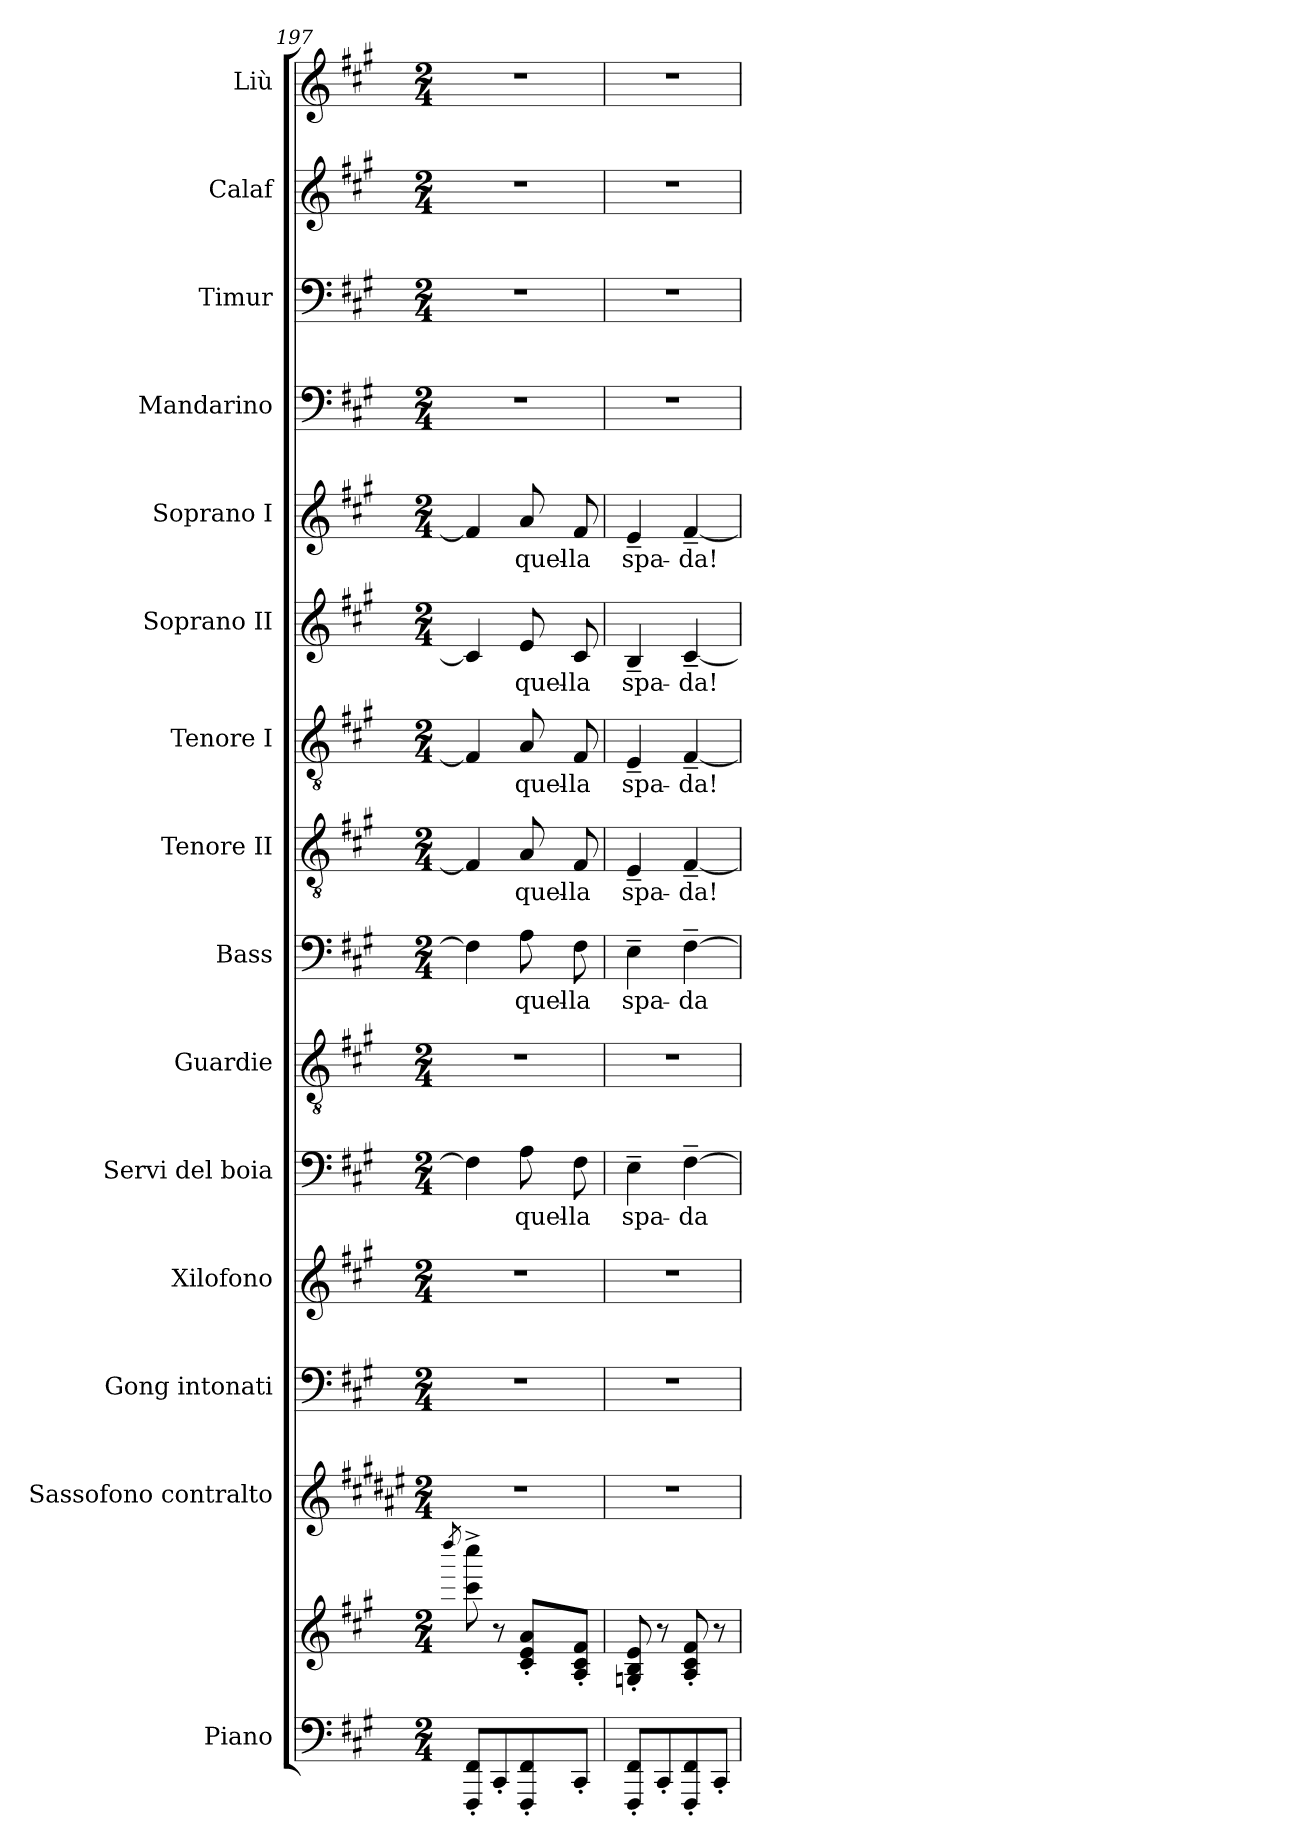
**kern	**kern	**kern	**kern	**kern	**kern	**text	**kern	**kern	**text	**kern	**text	**kern	**text	**kern	**text	**kern	**text	**kern	**kern	**kern	**kern
*part15	*part15	*part14	*part13	*part12	*part11	*part11	*part10	*part9	*part9	*part8	*part8	*part7	*part7	*part6	*part6	*part5	*part5	*part4	*part3	*part2	*part1
*staff16	*staff15	*staff14	*staff13	*staff12	*staff11	*staff11	*staff10	*staff9	*staff9	*staff8	*staff8	*staff7	*staff7	*staff6	*staff6	*staff5	*staff5	*staff4	*staff3	*staff2	*staff1
*I"Piano	*	*I"Sassofono contralto	*I"Gong intonati	*I"Xilofono	*I"Servi del boia	*	*I"Guardie	*I"Bass	*	*I"Tenore II	*	*I"Tenore I	*	*I"Soprano II	*	*I"Soprano I	*	*I"Mandarino	*I"Timur	*I"Calaf	*I"Liù
*I'Pno.	*	*	*I'Gong int.	*I'Xil.	*I'Ser.B.	*	*I'G.	*I'B.	*	*I'T. II	*	*I'T. I	*	*I'S. II	*	*I'S. I	*	*I'M.	*I'T.	*I'C.	*I'L.
*clefF4	*clefG2	*clefG2	*clefF4	*clefG2	*clefF4	*	*clefGv2	*clefF4	*	*clefGv2	*	*clefGv2	*	*clefG2	*	*clefG2	*	*clefF4	*clefF4	*clefG2	*clefG2
*	*	*ITrd5c9	*	*ITrd-7c-12	*	*	*	*	*	*	*	*	*	*	*	*	*	*	*	*	*
*k[f#c#g#]	*k[f#c#g#]	*k[f#c#g#]	*k[f#c#g#]	*k[f#c#g#]	*k[f#c#g#]	*	*k[f#c#g#]	*k[f#c#g#]	*	*k[f#c#g#]	*	*k[f#c#g#]	*	*k[f#c#g#]	*	*k[f#c#g#]	*	*k[f#c#g#]	*k[f#c#g#]	*k[f#c#g#]	*k[f#c#g#]
*M2/4	*M2/4	*M2/4	*M2/4	*M2/4	*M2/4	*	*M2/4	*M2/4	*	*M2/4	*	*M2/4	*	*M2/4	*	*M2/4	*	*M2/4	*M2/4	*M2/4	*M2/4
=197	=197	=197	=197	=197	=197	=197	=197	=197	=197	=197	=197	=197	=197	=197	=197	=197	=197	=197	=197	=197	=197
.	8qdddd/	.	.	.	.	.	.	.	.	.	.	.	.	.	.	.	.	.	.	.	.
8FFF#/' 8FF#/'L	8ccc#\^ 8cccc#\^	2r	2r	2r	4F#\]	.	2r	4F#\]	.	4F#/]	.	4F#/]	.	4c#/]	.	4f#/]	.	2r	2r	2r	2r
8CC#'/	8r	.	.	.	.	.	.	.	.	.	.	.	.	.	.	.	.	.	.	.	.
!	!	!	!	!	!	!LO:LY:b	!	!	!LO:LY:b	!	!LO:LY:b	!	!LO:LY:b	!	!LO:LY:b	!	!LO:LY:b	!	!	!	!
8FFF#/' 8FF#/'	8c#/' 8e/' 8a/'L	.	.	.	8A\	quel-	.	8A\	quel-	8A/	quel-	8A/	quel-	8e/	quel-	8a/	quel-	.	.	.	.
!	!	!	!	!	!	!LO:LY:b	!	!	!LO:LY:b	!	!LO:LY:b	!	!LO:LY:b	!	!LO:LY:b	!	!LO:LY:b	!	!	!	!
8CC#'/J	8A/' 8c#/' 8f#/'J	.	.	.	8F#\	-la	.	8F#\	-la	8F#/	-la	8F#/	-la	8c#/	-la	8f#/	-la	.	.	.	.
=198	=198	=198	=198	=198	=198	=198	=198	=198	=198	=198	=198	=198	=198	=198	=198	=198	=198	=198	=198	=198	=198
!	!	!	!	!	!	!LO:LY:b	!	!	!LO:LY:b	!	!LO:LY:b	!	!LO:LY:b	!	!LO:LY:b	!	!LO:LY:b	!	!	!	!
8FFF#/' 8FF#/'L	8Gn/' 8B/' 8e/'	2r	2r	2r	4E~\	spa-	2r	4E~\	spa-	4E~/	spa-	4E~/	spa-	4B~/	spa-	4e~/	spa-	2r	2r	2r	2r
8CC#'/	8r	.	.	.	.	.	.	.	.	.	.	.	.	.	.	.	.	.	.	.	.
!	!	!	!	!	!	!LO:LY:b	!	!	!LO:LY:b	!	!LO:LY:b	!	!LO:LY:b	!	!LO:LY:b	!	!LO:LY:b	!	!	!	!
8FFF#/' 8FF#/'	8A/' 8c#/' 8f#/'	.	.	.	[4F#~\	-da	.	[4F#~\	-da	[4F#~/	-da!	[4F#~/	-da!	[4c#~/	-da!	[4f#~/	-da!	.	.	.	.
8CC#'/J	8r	.	.	.	.	.	.	.	.	.	.	.	.	.	.	.	.	.	.	.	.
=	=	=	=	=	=	=	=	=	=	=	=	=	=	=	=	=	=	=	=	=	=
*-	*-	*-	*-	*-	*-	*-	*-	*-	*-	*-	*-	*-	*-	*-	*-	*-	*-	*-	*-	*-	*-
